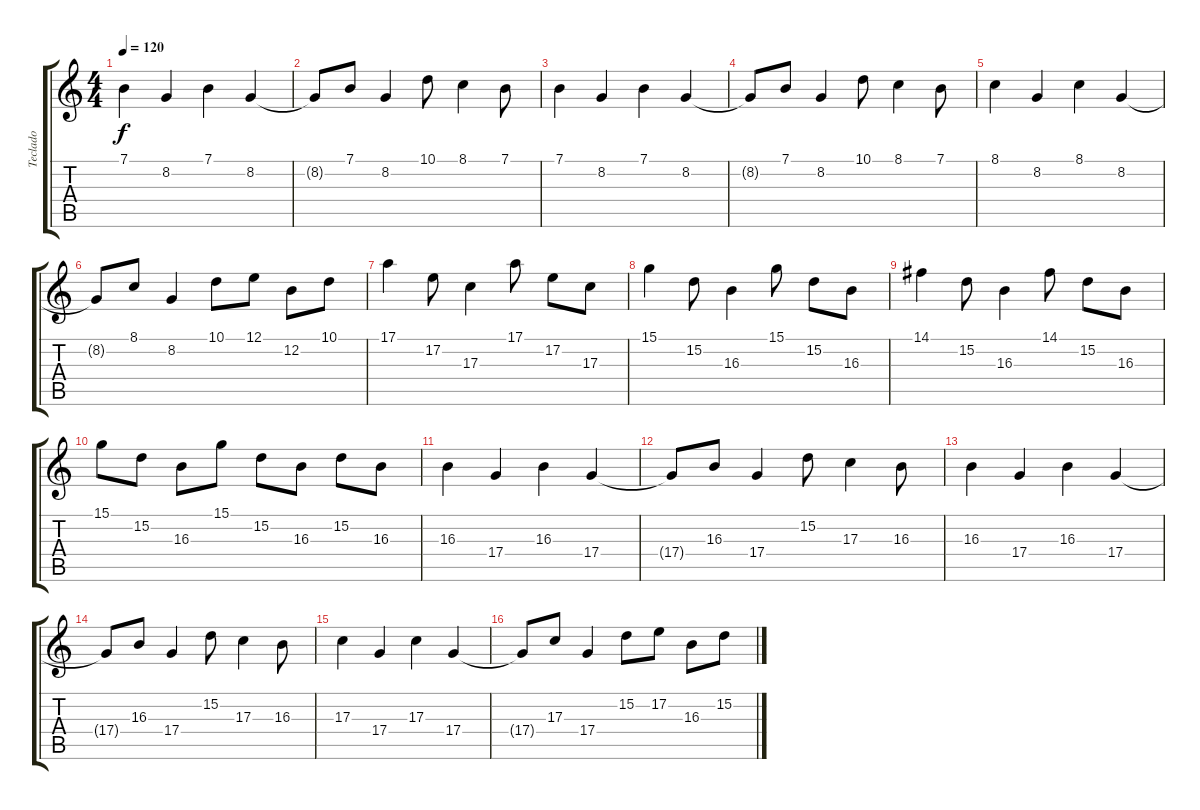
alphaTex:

\track ("Teclado" "Teclado") {instrument electricgrandpiano}
\staff {score tabs}
\tuning (E4 B3 G3 D3 A2 E2) {hide}
\ts (4 4)
\tempo 120
\clef g2
\ks c
7.1.4{dy f instrument electricgrandpiano} 8.2.4 7.1.4 8.2.4 |
8.2{t}.8 7.1.8 8.2.4 10.1.8 8.1.4 7.1.8 |
7.1.4 8.2.4 7.1.4 8.2.4 |
8.2{t}.8 7.1.8 8.2.4 10.1.8 8.1.4 7.1.8 |
8.1.4 8.2.4 8.1.4 8.2.4 |
8.2{t}.8 8.1.8 8.2.4 10.1.8 12.1.8 12.2.8 10.1.8 |
17.1.4 17.2.8 17.3.4 17.1.8 17.2.8 17.3.8 |
15.1.4 15.2.8 16.3.4 15.1.8 15.2.8 16.3.8 |
14.1.4 15.2.8 16.3.4 14.1.8 15.2.8 16.3.8 |
15.1.8 15.2.8 16.3.8 15.1.8 15.2.8 16.3.8 15.2.8 16.3.8 |
16.3.4 17.4.4 16.3.4 17.4.4 |
17.4{t}.8 16.3.8 17.4.4 15.2.8 17.3.4 16.3.8 |
16.3.4 17.4.4 16.3.4 17.4.4 |
17.4{t}.8 16.3.8 17.4.4 15.2.8 17.3.4 16.3.8 |
17.3.4 17.4.4 17.3.4 17.4.4 |
17.4{t}.8 17.3.8 17.4.4 15.2.8 17.2.8 16.3.8 15.2.8
